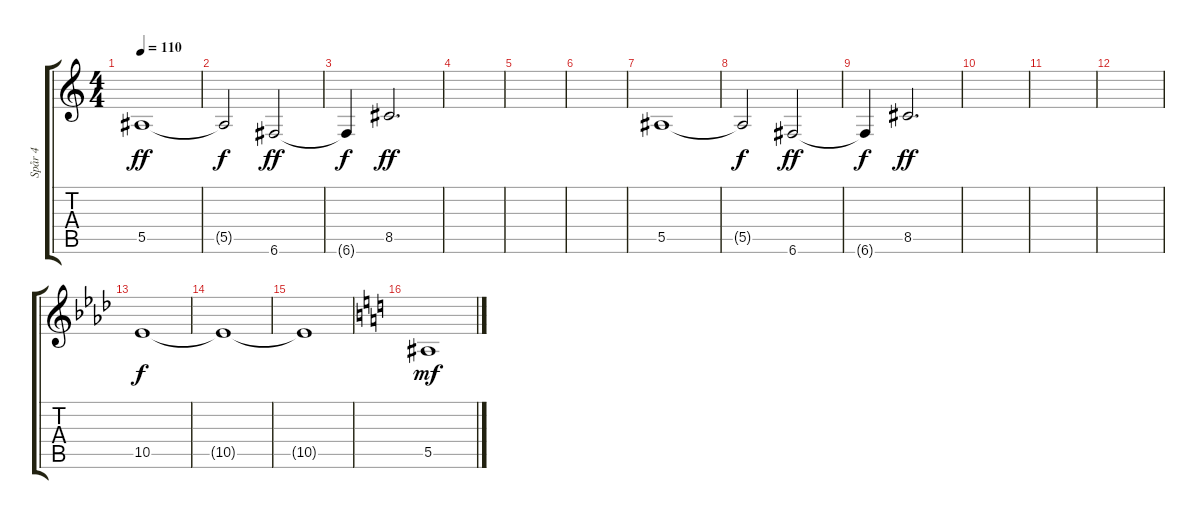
\track ("Spår 4" "Spår 4") {instrument overdrivenguitar}
\staff {score tabs}
\tuning (C4 G3 Eb3 Bb2 F2 C2) {hide}
\ts (4 4)
\tempo 110
\clef g2
\ks c
5.5.1{dy ff} |
5.5{t}.2{dy f} 6.6.2{dy ff} |
6.6{t}.4{dy f} 8.5.2{d dy ff} |
|
|
|
5.5.1 |
5.5{t}.2{dy f} 6.6.2{dy ff} |
6.6{t}.4{dy f} 8.5.2{d dy ff} |
|
|
|
\ks ab
10.5.1{dy f} |
10.5{t}.1 |
10.5{t}.1 |
\ks c
5.5.1{dy mf}
